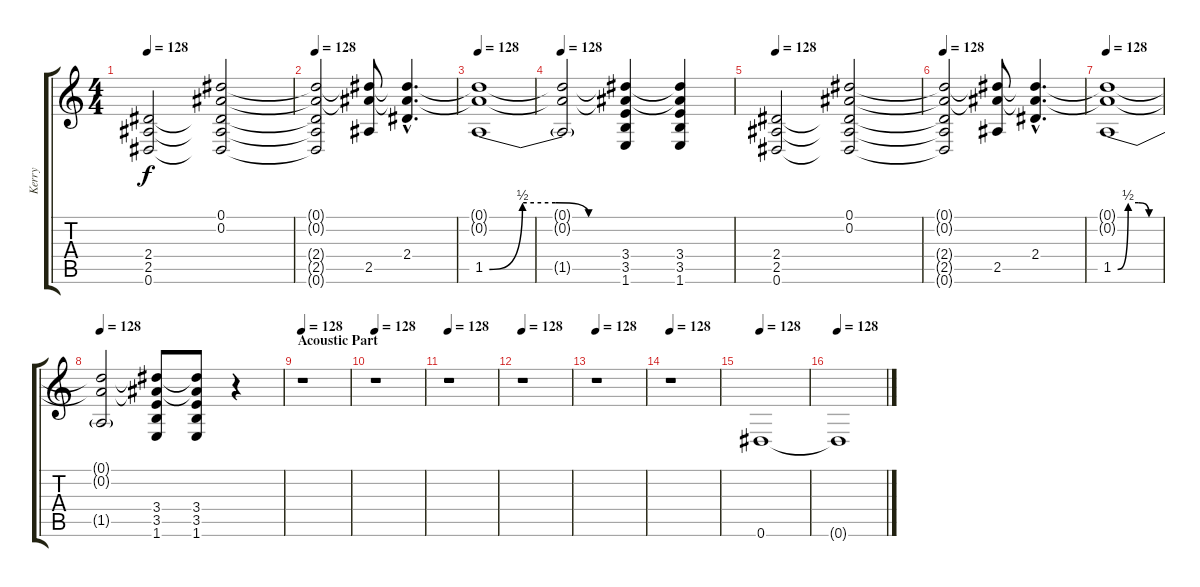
\track ("Kerry" "Kerry") {instrument distortionguitar}
\staff {score tabs}
\tuning (Eb4 Bb3 Gb3 Db3 Ab2 Eb2) {hide}
\ts (4 4)
\tempo 128
\clef g2
\ks c
(2.4 2.5 0.6).2{dy f} (0.1 0.2 2.4{t} 2.5{t} 0.6{t}).2 |
\tempo 128
(0.1{t} 0.2{t} 2.4{t} 2.5{t} 0.6{t}).2 (0.1{t} 0.2{t} 2.5).8 (0.1{hac t} 0.2{hac t} 2.4{hac}).4{d} |
\tempo 128
(0.1{t} 0.2{t} 1.5{be (custom 0 0 15 2 30 2 45 0 60 0)}).1 |
\tempo 128
(0.1{t} 0.2{t} 1.5{t}).2 (0.1{t} 0.2{t} 3.4 3.5 1.6).4 (0.1{t} 0.2{t} 3.4 3.5 1.6).4 |
\tempo 128
(2.4 2.5 0.6).2 (0.1 0.2 2.4{t} 2.5{t} 0.6{t}).2 |
\tempo 128
(0.1{t} 0.2{t} 2.4{t} 2.5{t} 0.6{t}).2 (0.1{t} 0.2{t} 2.5).8 (0.1{hac t} 0.2{hac t} 2.4{hac}).4{d} |
\tempo 128
(0.1{t} 0.2{t} 1.5{be (custom 0 0 15 2 30 2 45 0 60 0)}).1 |
\tempo 128
(0.1{t} 0.2{t} 1.5{t}).2 (0.1{t} 0.2{t} 3.4 3.5 1.6).8 (0.1{t} 0.2{t} 3.4 3.5 1.6).8 r.4 |
\section ("" "Acoustic Part")
\tempo 128
r.1 |
\tempo 128
r.1 |
\tempo 128
r.1 |
\tempo 128
r.1 |
\tempo 128
r.1 |
\tempo 128
r.1 |
\tempo 128
0.6.1{instrument reversecymbal} |
\tempo 128
0.6{t}.1{instrument reversecymbal}
